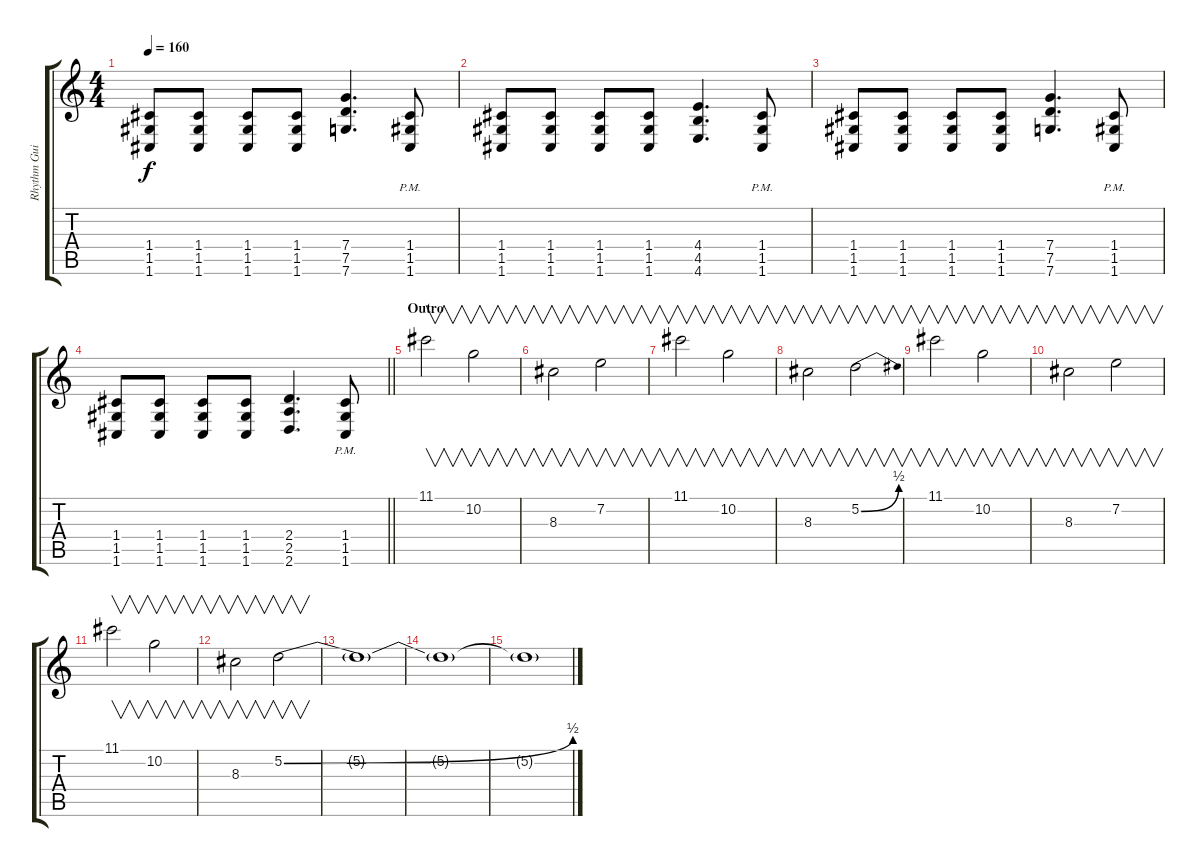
\track ("Rhythm Guitar" "Rhythm Gui") {instrument distortionguitar}
\staff {score tabs}
\tuning (D4 A3 F3 C3 G2 C2) {hide}
\ts (4 4)
\tempo 160
\clef g2
\ks c
(1.4 1.5 1.6).8{dy f} (1.4 1.5 1.6).8 (1.4 1.5 1.6).8 (1.4 1.5 1.6).8 (7.4 7.5 7.6).4{d} (1.4{pm} 1.5{pm} 1.6{pm}).8 |
(1.4 1.5 1.6).8 (1.4 1.5 1.6).8 (1.4 1.5 1.6).8 (1.4 1.5 1.6).8 (4.4 4.5 4.6).4{d} (1.4{pm} 1.5{pm} 1.6{pm}).8 |
(1.4 1.5 1.6).8 (1.4 1.5 1.6).8 (1.4 1.5 1.6).8 (1.4 1.5 1.6).8 (7.4 7.5 7.6).4{d} (1.4{pm} 1.5{pm} 1.6{pm}).8 |
\barLineRight lightlight
(1.4 1.5 1.6).8 (1.4 1.5 1.6).8 (1.4 1.5 1.6).8 (1.4 1.5 1.6).8 (2.4 2.5 2.6).4{d} (1.4{pm} 1.5{pm} 1.6{pm}).8 |
\section ("" "Outro")
11.1.2{v} 10.2.2{v} |
8.3.2{v} 7.2.2{v} |
11.1.2{v} 10.2.2{v} |
8.3.2{v} 5.2{be (bend 0 0 60 2)}.2{v} |
11.1.2{v} 10.2.2{v} |
8.3.2{v} 7.2.2{v} |
11.1.2{v} 10.2.2{v} |
8.3.2{v} 5.2{be (bend 0 0 60 2)}.2{v} |
5.2{t}.1{volume 9} |
5.2{t}.1{volume 6} |
5.2{t}.1{volume 3}
